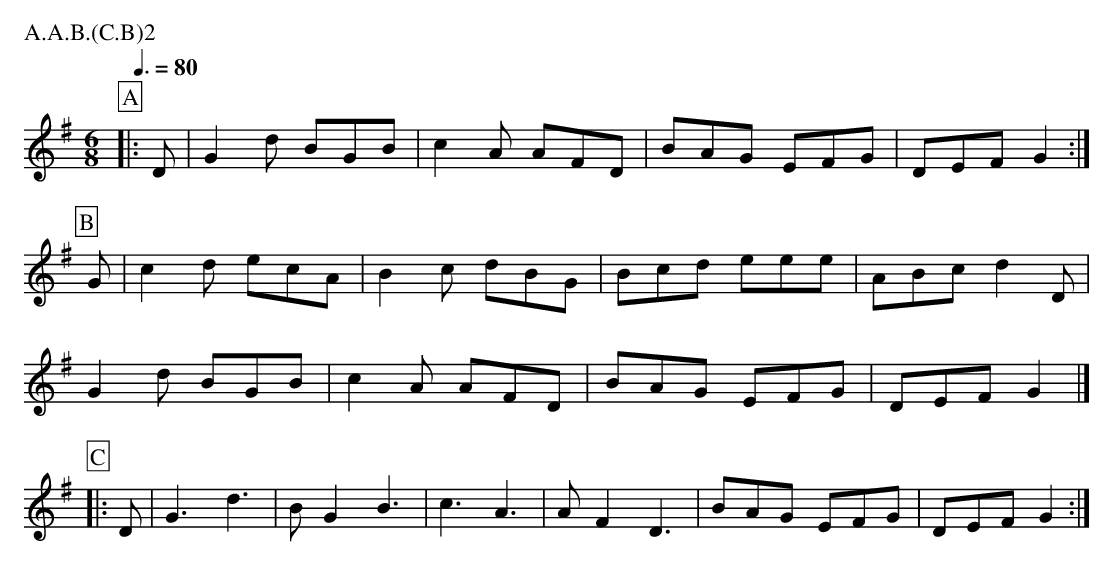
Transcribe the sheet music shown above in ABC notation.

X:1
T:None So Pretty Jig Fieldtown
M:6/8
L:1/8
Q: 3/8=80
P:A.A.B.(C.B)2
K:G
P:A
|:D|G2d BGB|c2A AFD|BAG EFG|DEF G2:|
P:B
G|c2d ecA|B2c dBG|Bcd eee|ABc d2D|
G2d BGB|c2A AFD|BAG EFG|DEF G2 |]
P:C
|:D|G3   d3|BG2 B3 |c3  A3 |AF2 D3 |\
BAG EFG|DEF G2:|]
